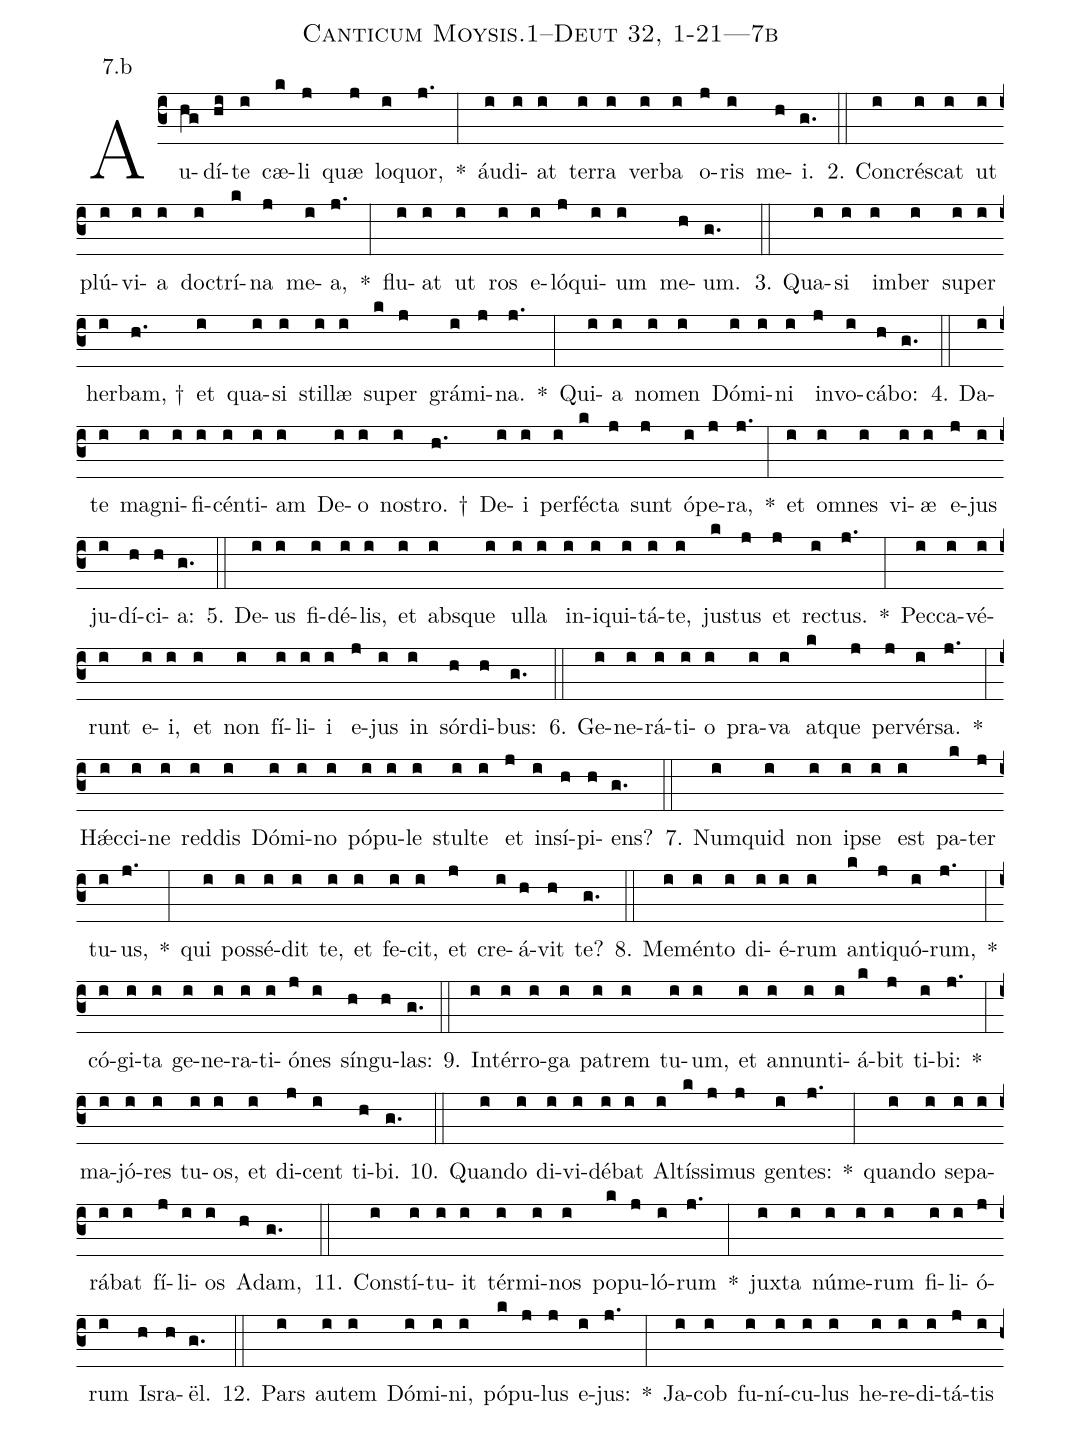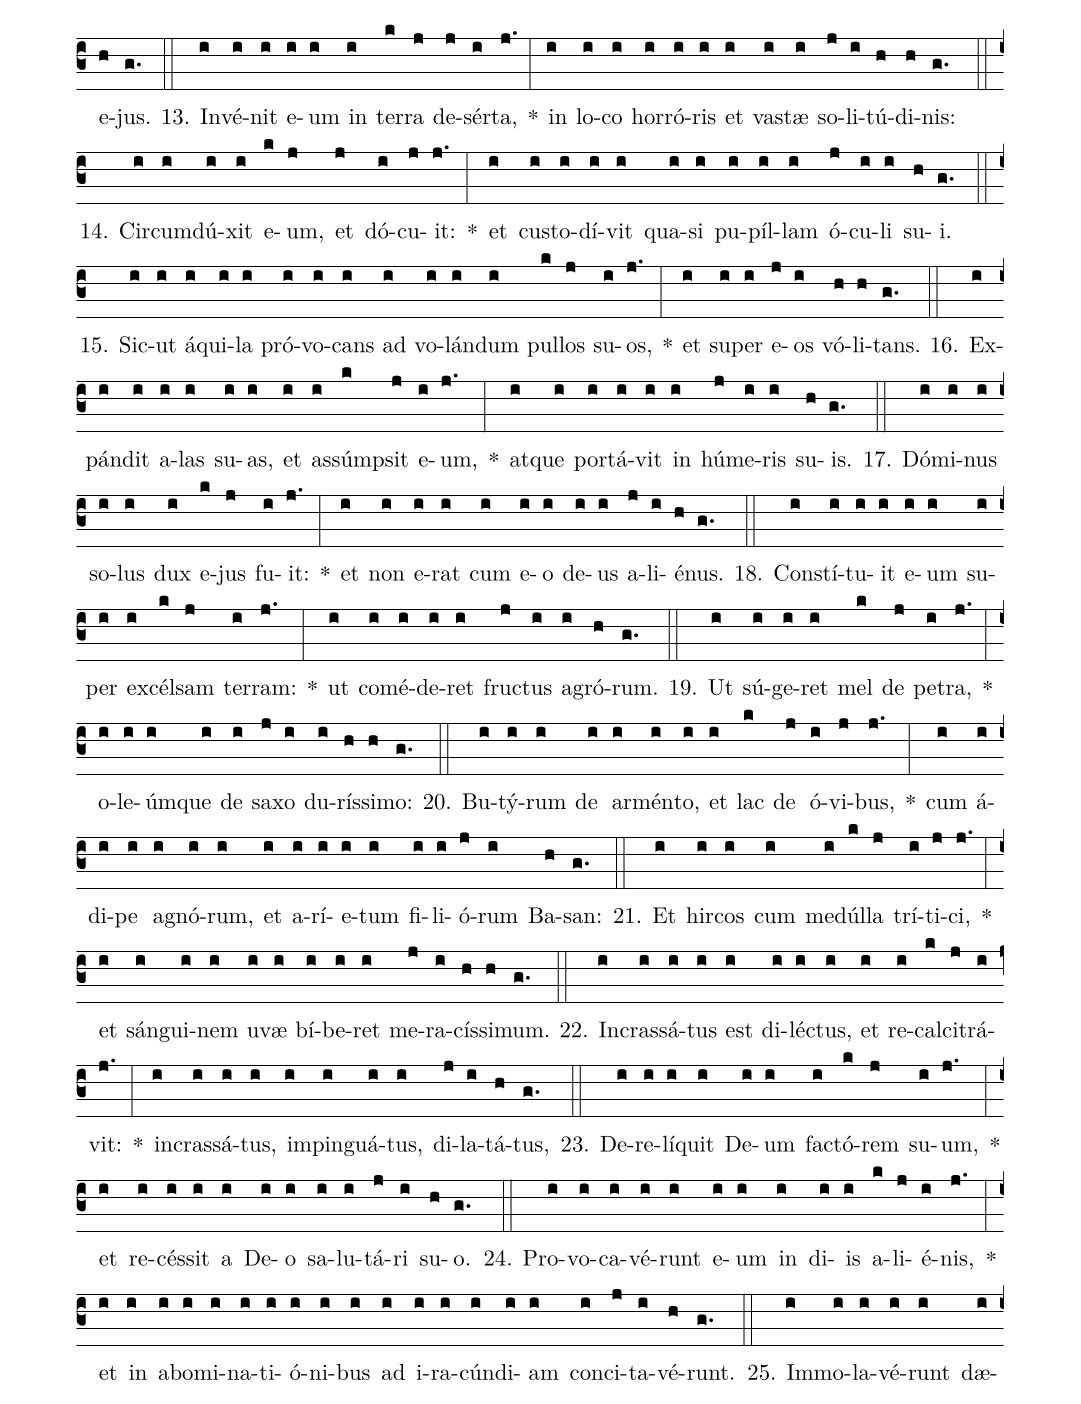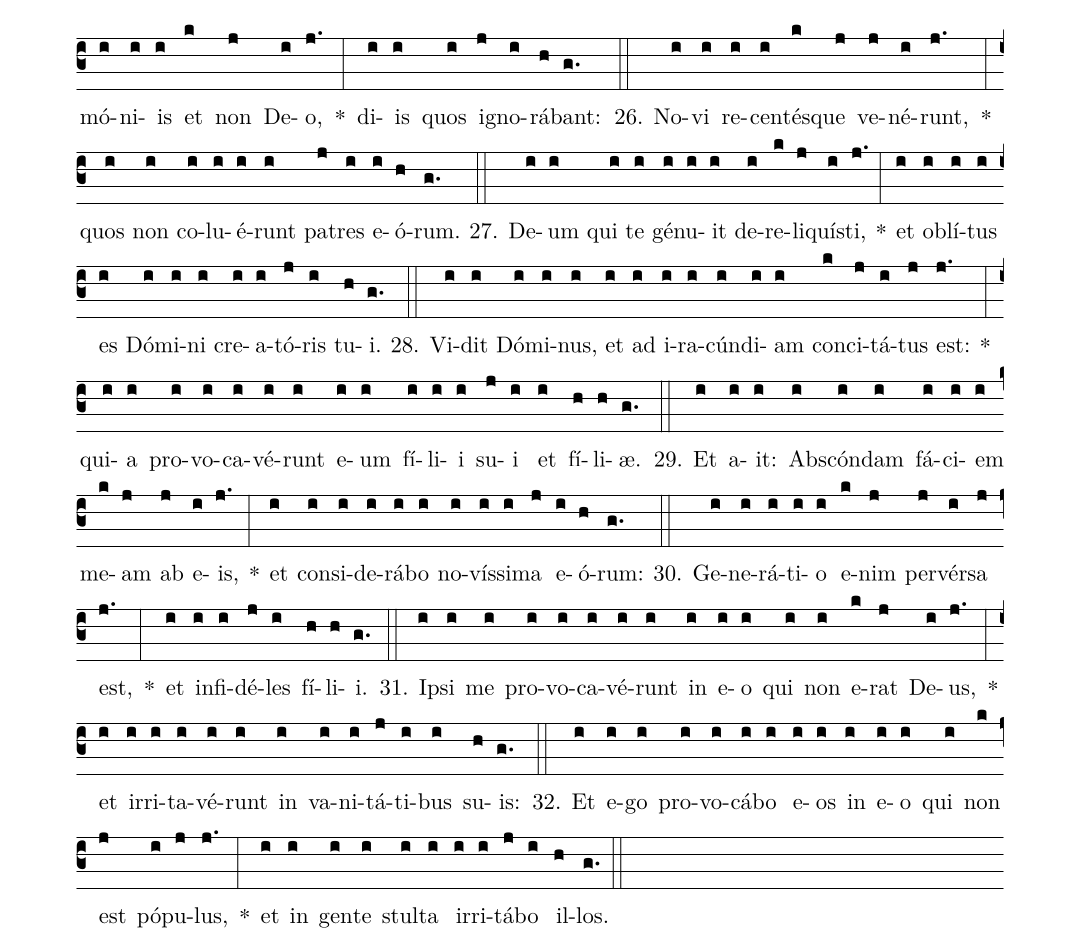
name: Canticum Moysis.1--Deut 32, 1-21---7b;
annotation: 7.b;
%%
(c3)Au(hg)dí(hi)te(i) cæ(k)li(j) quæ(j) lo(i)quor,(j.) *(:) áu(i)di(i)at(i) ter(i)ra(i) ver(i)ba(i) o(j)ris(i) me(h)i.(g.) (::)
2. Con(i)crés(i)cat(i) ut(i) plú(i)vi(i)a(i) doc(i)trí(k)na(j) me(i)a,(j.) *(:) flu(i)at(i) ut(i) ros(i) e(i)ló(j)qui(i)um(i) me(h)um.(g.) (::)
3. Qua(i)si(i) im(i)ber(i) su(i)per(i) her(i)bam, †(h.) et(i) qua(i)si(i) stil(i)læ(i) su(k)per(j) grá(i)mi(j)na.(j.) *(:) Qui(i)a(i) no(i)men(i) Dó(i)mi(i)ni(i) in(j)vo(i)cá(h)bo:(g.) (::)
4. Da(i)te(i) ma(i)gni(i)fi(i)cén(i)ti(i)am(i) De(i)o(i) nos(i)tro. †(h.) De(i)i(i) per(i)féc(k)ta(j) sunt(j) ó(i)pe(j)ra,(j.) *(:) et(i) om(i)nes(i) vi(i)æ(i) e(j)jus(i) ju(i)dí(h)ci(h)a:(g.) (::)
5. De(i)us(i) fi(i)dé(i)lis,(i) et(i) abs(i)que(i) ul(i)la(i) in(i)i(i)qui(i)tá(i)te,(i) jus(k)tus(j) et(j) rec(i)tus.(j.) *(:) Pec(i)ca(i)vé(i)runt(i) e(i)i,(i) et(i) non(i) fí(i)li(i)i(i) e(j)jus(i) in(i) sór(h)di(h)bus:(g.) (::)
6. Ge(i)ne(i)rá(i)ti(i)o(i) pra(i)va(i) at(k)que(j) per(j)vér(i)sa.(j.) *(:) Hǽc(i)ci(i)ne(i) red(i)dis(i) Dó(i)mi(i)no(i) pó(i)pu(i)le(i) stul(i)te(i) et(j) in(i)sí(h)pi(h)ens?(g.) (::)
7. Num(i)quid(i) non(i) ip(i)se(i) est(i) pa(k)ter(j) tu(i)us,(j.) *(:) qui(i) pos(i)sé(i)dit(i) te,(i) et(i) fe(i)cit,(i) et(j) cre(i)á(h)vit(h) te?(g.) (::)
8. Me(i)mén(i)to(i) di(i)é(i)rum(i) an(k)ti(j)quó(i)rum,(j.) *(:) có(i)gi(i)ta(i) ge(i)ne(i)ra(i)ti(i)ó(j)nes(i) sín(h)gu(h)las:(g.) (::)
9. In(i)tér(i)ro(i)ga(i) pa(i)trem(i) tu(i)um,(i) et(i) an(i)nun(i)ti(i)á(k)bit(j) ti(i)bi:(j.) *(:) ma(i)jó(i)res(i) tu(i)os,(i) et(i) di(j)cent(i) ti(h)bi.(g.) (::)
10. Quan(i)do(i) di(i)vi(i)dé(i)bat(i) Al(i)tís(k)si(j)mus(j) gen(i)tes:(j.) *(:) quan(i)do(i) se(i)pa(i)rá(i)bat(i) fí(j)li(i)os(i) A(h)dam,(g.) (::)
11. Con(i)stí(i)tu(i)it(i) tér(i)mi(i)nos(i) po(k)pu(j)ló(i)rum(j.) *(:) jux(i)ta(i) nú(i)me(i)rum(i) fi(i)li(i)ó(j)rum(i) Is(h)ra(h)ël.(g.) (::)
12. Pars(i) au(i)tem(i) Dó(i)mi(i)ni,(i) pó(k)pu(j)lus(j) e(i)jus:(j.) *(:) Ja(i)cob(i) fu(i)ní(i)cu(i)lus(i) he(i)re(i)di(i)tá(j)tis(i) e(h)jus.(g.) (::)
13. In(i)vé(i)nit(i) e(i)um(i) in(i) ter(k)ra(j) de(j)sér(i)ta,(j.) *(:) in(i) lo(i)co(i) hor(i)ró(i)ris(i) et(i) vas(i)tæ(i) so(j)li(i)tú(h)di(h)nis:(g.) (::)
14. Cir(i)cum(i)dú(i)xit(i) e(k)um,(j) et(j) dó(i)cu(j)it:(j.) *(:) et(i) cus(i)to(i)dí(i)vit(i) qua(i)si(i) pu(i)píl(i)lam(i) ó(j)cu(i)li(i) su(h)i.(g.) (::)
15. Sic(i)ut(i) á(i)qui(i)la(i) pró(i)vo(i)cans(i) ad(i) vo(i)lán(i)dum(i) pul(k)los(j) su(i)os,(j.) *(:) et(i) su(i)per(i) e(j)os(i) vó(h)li(h)tans.(g.) (::)
16. Ex(i)pán(i)dit(i) a(i)las(i) su(i)as,(i) et(i) as(i)súmp(k)sit(j) e(i)um,(j.) *(:) at(i)que(i) por(i)tá(i)vit(i) in(i) hú(j)me(i)ris(i) su(h)is.(g.) (::)
17. Dó(i)mi(i)nus(i) so(i)lus(i) dux(i) e(k)jus(j) fu(i)it:(j.) *(:) et(i) non(i) e(i)rat(i) cum(i) e(i)o(i) de(i)us(i) a(j)li(i)é(h)nus.(g.) (::)
18. Con(i)stí(i)tu(i)it(i) e(i)um(i) su(i)per(i) ex(i)cél(k)sam(j) ter(i)ram:(j.) *(:) ut(i) com(i)é(i)de(i)ret(i) fruc(j)tus(i) a(i)gró(h)rum.(g.) (::)
19. Ut(i) sú(i)ge(i)ret(i) mel(k) de(j) pe(i)tra,(j.) *(:) o(i)le(i)úm(i)que(i) de(i) sa(j)xo(i) du(i)rís(h)si(h)mo:(g.) (::)
20. Bu(i)tý(i)rum(i) de(i) ar(i)mén(i)to,(i) et(i) lac(k) de(j) ó(i)vi(j)bus,(j.) *(:) cum(i) á(i)di(i)pe(i) a(i)gnó(i)rum,(i) et(i) a(i)rí(i)e(i)tum(i) fi(i)li(i)ó(j)rum(i) Ba(h)san:(g.) (::)
21. Et(i) hir(i)cos(i) cum(i) me(i)dúl(k)la(j) trí(i)ti(j)ci,(j.) *(:) et(i) sán(i)gui(i)nem(i) u(i)væ(i) bí(i)be(i)ret(i) me(j)ra(i)cís(h)si(h)mum.(g.) (::)
22. In(i)cras(i)sá(i)tus(i) est(i) di(i)léc(i)tus,(i) et(i) re(i)cal(k)ci(j)trá(i)vit:(j.) *(:) in(i)cras(i)sá(i)tus,(i) im(i)pin(i)guá(i)tus,(i) di(j)la(i)tá(h)tus,(g.) (::)
23. De(i)re(i)lí(i)quit(i) De(i)um(i) fac(i)tó(k)rem(j) su(i)um,(j.) *(:) et(i) re(i)cés(i)sit(i) a(i) De(i)o(i) sa(i)lu(i)tá(j)ri(i) su(h)o.(g.) (::)
24. Pro(i)vo(i)ca(i)vé(i)runt(i) e(i)um(i) in(i) di(i)is(i) a(k)li(j)é(i)nis,(j.) *(:) et(i) in(i) ab(i)o(i)mi(i)na(i)ti(i)ó(i)ni(i)bus(i) ad(i) i(i)ra(i)cún(i)di(i)am(i) con(i)ci(j)ta(i)vé(h)runt.(g.) (::)
25. Im(i)mo(i)la(i)vé(i)runt(i) dæ(i)mó(i)ni(i)is(i) et(k) non(j) De(i)o,(j.) *(:) di(i)is(i) quos(i) i(j)gno(i)rá(h)bant:(g.) (::)
26. No(i)vi(i) re(i)cen(i)tés(k)que(j) ve(j)né(i)runt,(j.) *(:) quos(i) non(i) co(i)lu(i)é(i)runt(i) pa(j)tres(i) e(i)ó(h)rum.(g.) (::)
27. De(i)um(i) qui(i) te(i) gé(i)nu(i)it(i) de(i)re(k)li(j)quís(i)ti,(j.) *(:) et(i) ob(i)lí(i)tus(i) es(i) Dó(i)mi(i)ni(i) cre(i)a(i)tó(j)ris(i) tu(h)i.(g.) (::)
28. Vi(i)dit(i) Dó(i)mi(i)nus,(i) et(i) ad(i) i(i)ra(i)cún(i)di(i)am(i) con(k)ci(j)tá(i)tus(j) est:(j.) *(:) qui(i)a(i) pro(i)vo(i)ca(i)vé(i)runt(i) e(i)um(i) fí(i)li(i)i(i) su(j)i(i) et(i) fí(h)li(h)æ.(g.) (::)
29. Et(i) a(i)it:(i) Abs(i)cón(i)dam(i) fá(i)ci(i)em(i) me(k)am(j) ab(j) e(i)is,(j.) *(:) et(i) con(i)si(i)de(i)rá(i)bo(i) no(i)vís(i)si(i)ma(j) e(i)ó(h)rum:(g.) (::)
30. Ge(i)ne(i)rá(i)ti(i)o(i) e(k)nim(j) per(j)vér(i)sa(j) est,(j.) *(:) et(i) in(i)fi(i)dé(j)les(i) fí(h)li(h)i.(g.) (::)
31. Ip(i)si(i) me(i) pro(i)vo(i)ca(i)vé(i)runt(i) in(i) e(i)o(i) qui(i) non(i) e(k)rat(j) De(i)us,(j.) *(:) et(i) ir(i)ri(i)ta(i)vé(i)runt(i) in(i) va(i)ni(i)tá(j)ti(i)bus(i) su(h)is:(g.) (::)
32. Et(i) e(i)go(i) pro(i)vo(i)cá(i)bo(i) e(i)os(i) in(i) e(i)o(i) qui(i) non(k) est(j) pó(i)pu(j)lus,(j.) *(:) et(i) in(i) gen(i)te(i) stul(i)ta(i) ir(i)ri(i)tá(j)bo(i) il(h)los.(g.) (::)
